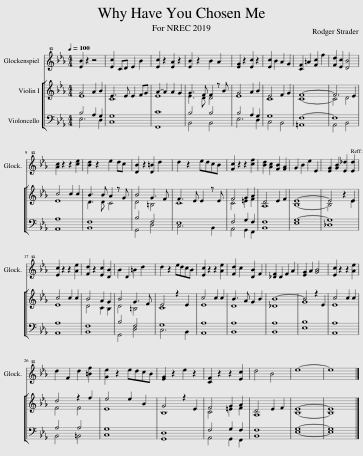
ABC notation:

X:1
%%score 1 [ ( 2 3 ) ( 4 5 ) ]
L:1/8
Q:1/4=100
M:4/4
I:linebreak $
K:Eb
V:1 treble transpose=24
V:2 treble
V:3 treble
V:4 bass
V:5 bass
V:1
 [EB]2 z2 z4 | [Ec]2 CD E2 B2 | [Ec]2 z2 [EA]2 z2 | [EB]2 z2 B2 A2 | [EG]2 z2 [Ec]2 z2 | %5
 [Ec]2 B2 A2 G2 | [CF]2 =A2 [Fc]2 f2 | [Fd]2 [Ec]2 [DB]4 |$ [Ac]2 z2 z2 [ce]2 | [Bd]2 z2 e2 dc | %10
 [DB]2 z2 [D=B]2 d2 | d2 z2 edcB | [Fc]2 z2 z2 [cf]2 | [Bd]2 [Ac]2 [FB]2 [FA]2 | G2 B2 e2 E2 | %15
 [EG]2 [GB]2 [E_d]2 [Ed]2 |$ [Ec]2 z2 z2 [Ae]2 | [Fd]2 z2 [Ec]2 [DB]2 | B2 D2 =B2 d2 | d2 z2 edcB | %20
 [Ec]2 z2 z2 [Ae]2 | [Fd]2 c2 [DB]2 F2 | [_DF]2 D2 F2 A2 | [EG]2 A2 [GB]4 | [Ec]2 z2 z2 [Ae]2 |$ %25
 d2 F2 d2 [=Bf]2 | [Ge]2 z2 edcB | [EG]2 z2 e2 z2 | [CF]2 z2 z2 [Ec]2 | d4 B4 | %30
 e8- | e8 |] %32
V:2
 G4 A2 B2 | E3 E E2 FG | A2- A2 A2 G2 | G3 F F2 z B | G4 A2 B2 | %5
 E4 F2 G2 | F8- | F6 E2 |$ c4 c2 c2 | B3 B A2 z G | %10
 B4 G3 F | F3 E E2 z E | F4 G2 A2 | D4 E2 F2 | E8- | %15
 E4 z2 E2 |$ c4 c2 c2 | B4 A2 G2 | B4 G3 F | E4 z2 E2 | %20
 c4 c2 c2 | B3 A G2 B2 | B8- | B4 z2 E2 | c4 c2 c2 |$ %25
 d4 z2 f2 | e4 e2 B2 | G4 z2 E2 | F4 G2 A2 | D4 E2 F2 | %30
 E8- | E8 |] %32
V:3
 E8 | C8 | E8 | E3 D D4 | E8 | %5
 C8 | C8- | C4 D4 |$ E8 | D3 D C4 | %10
 D4 =B,4 | C8 | C4 =E2 F2 | A,8 | B,8- | %15
 B,4 x2 E2 |$ E8 | D4 C2 B,2 | D4 =B,4 | C8 | %20
 E8 | D8 | _D8 | G8 | E8 |$ %25
 F4 F4 | E8 | B,8 | C4 =E2 F2 | A,8 | %30
 B,8- | B,8 |] %32
V:4
 B,4 A,2 G,2 | G,8 | C8 | B,4 B,4 | B,4 A,2 G,2 | %5
 G,8 | F,8- | F,8 |$ A,8 | F,8 | %10
 B,4 F,4 | E,8 | F,4 G,2 F,2 | F,8 | G,8- | %15
 G,8 |$ A,8 | F,8 | B,4 F,4 | G,8 | %20
 A,8 | A,8 | A,8 | B,8 | A,8 |$ %25
 A,4 A,4 | G,8 | D,8 | F,4 G,2 F,2 | F,8 | %30
 G,8- | G,8 |] %32
V:5
 E,6 D,2 | C,8 | F,,8 | B,,4 B,,4 | E,6 D,2 | %5
 C,4 B,,4 | =A,,8 | A,,4 B,,4 |$ A,,8 | B,,8 | %10
 G,,4 D,4 | C,6 B,,2 | A,,4 G,,2 F,,2 | B,,8 | E,8 | %15
 _D,8 |$ A,,8 | B,,8 | G,,4 D,4 | C,6 B,,2 | %20
 A,,8 | B,,8 | B,,8 | E,8 | A,,8 |$ %25
 B,,4 =B,,4 | C,8 | G,,8 | A,,4 G,,2 F,,2 | B,,8 | %30
 E,8- | E,8 |] %32
